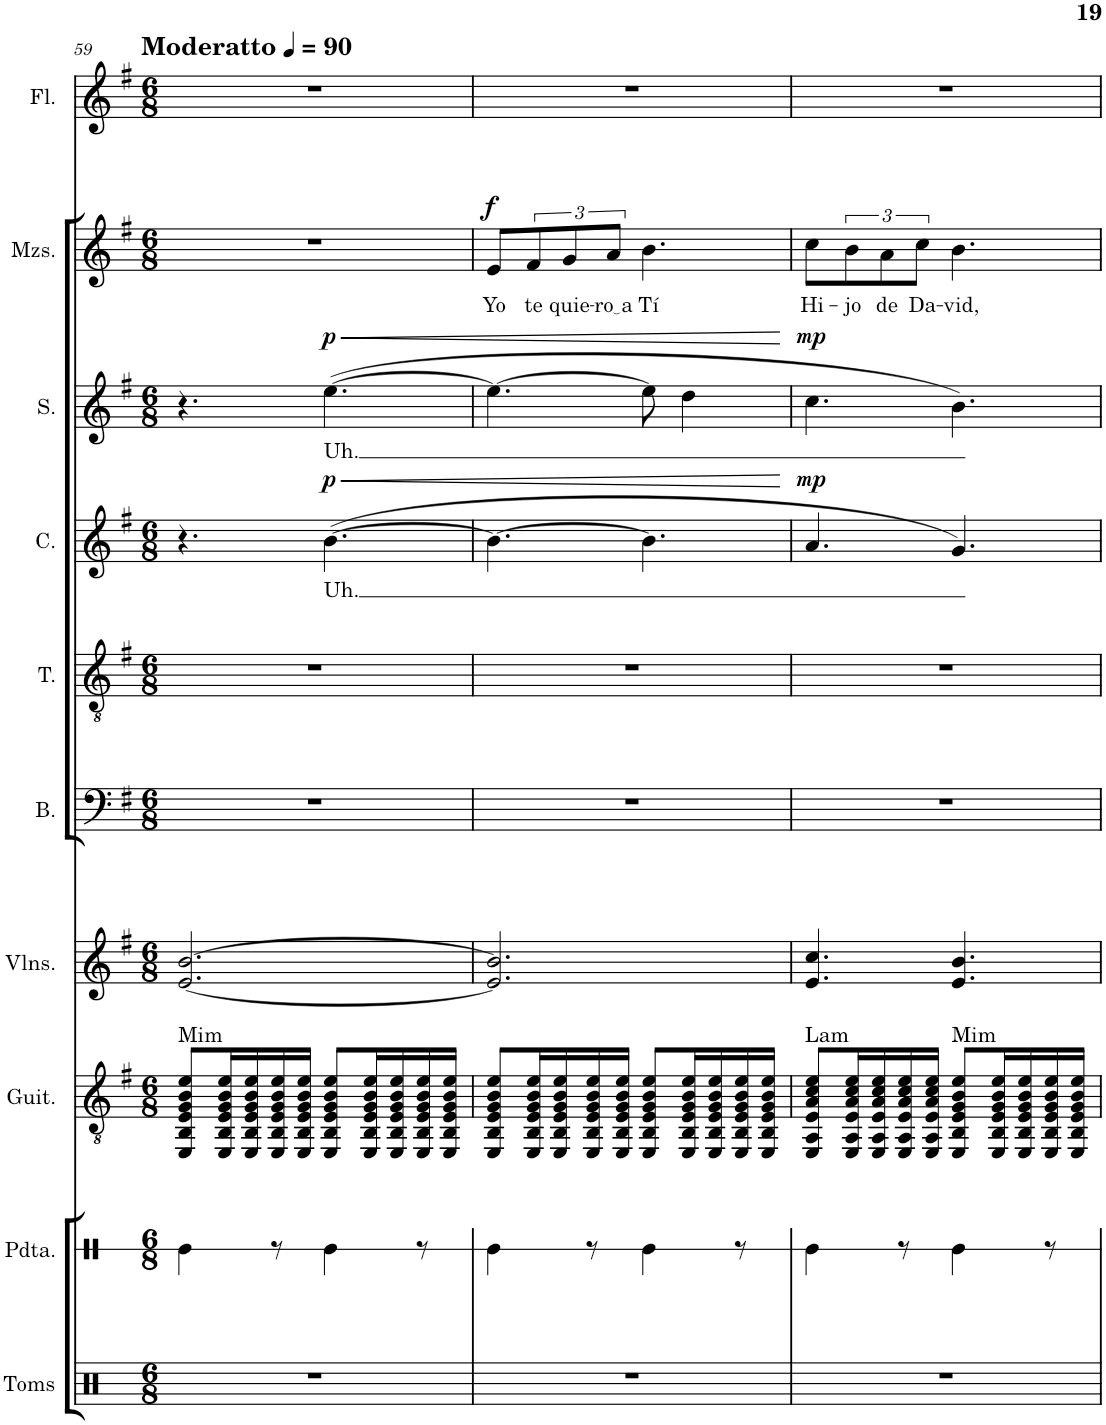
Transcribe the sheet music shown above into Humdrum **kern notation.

**kern	**kern	**kern	**harte	**kern	**kern	**kern	**kern	**text	**dynam	**kern	**text	**dynam	**kern	**text	**dynam	**kern
*part10	*part9	*part8	*part8	*part7	*part6	*part5	*part4	*part4	*part4	*part3	*part3	*part3	*part2	*part2	*part2	*part1
*staff10	*staff9	*staff8	*	*staff7	*staff6	*staff5	*staff4	*staff4	*staff4	*staff3	*staff3	*staff3	*staff2	*staff2	*staff2	*staff1
*I"Toms	*I"Pandereta	*I"Guitarra	*	*I"Violines	*I"Bajo	*I"Tenor	*I"Contralto	*	*	*I"Soprano	*	*	*I"Mezzo-soprano	*	*	*I"Flauta
*I'Toms	*I'Pdta.	*I'Guit.	*	*I'Vlns.	*I'B.	*I'T.	*I'C.	*	*	*I'S.	*	*	*I'Mzs.	*	*	*I'Fl.
!!LO:PB:g=z
*clefX	*clefX	*clefGv2	*	*clefG2	*clefF4	*clefGv2	*clefG2	*	*	*clefG2	*	*	*clefG2	*	*	*clefG2
*k[]	*k[]	*k[f#]	*	*k[f#]	*k[f#]	*k[f#]	*k[f#]	*	*	*k[f#]	*	*	*k[f#]	*	*	*k[f#]
*M6/8	*M6/8	*M6/8	*	*M6/8	*M6/8	*M6/8	*M6/8	*	*	*M6/8	*	*	*M6/8	*	*	*M6/8
*MM90	*MM90	*MM90	*	*MM90	*MM90	*MM90	*MM90	*	*	*MM90	*	*	*MM90	*	*	*MM90
=59	=59	=59	=59	=59	=59	=59	=59	=59	=59	=59	=59	=59	=59	=59	=59	=59
!	!	!	!LO:H:kt=Mim	!	!	!	!	!	!	!	!	!	!	!	!	!LO:TX:a:B:t=Moderatto
2.r	4Re\	8EE/ 8BB/ 8E/ 8G/ 8B/ 8e/L	N	[2.e/ [2.b/	2.r	2.r	4.r	.	.	4.r	.	.	2.r	.	.	2.r
.	.	16EE/ 16BB/ 16E/ 16G/ 16B/ 16e/L	.	.	.	.	.	.	.	.	.	.	.	.	.	.
.	.	16EE/ 16BB/ 16E/ 16G/ 16B/ 16e/	.	.	.	.	.	.	.	.	.	.	.	.	.	.
.	8r	16EE/ 16BB/ 16E/ 16G/ 16B/ 16e/	.	.	.	.	.	.	.	.	.	.	.	.	.	.
.	.	16EE/ 16BB/ 16E/ 16G/ 16B/ 16e/JJ	.	.	.	.	.	.	.	.	.	.	.	.	.	.
!	!	!	!	!	!	!	!	!LO:LY:b	!LO:HP:b	!	!LO:LY:b	!LO:HP:b	!	!	!	!
!	!	!	!	!	!	!	!	!	!LO:DY:n=1:a	!	!	!LO:DY:n=1:a	!	!	!	!
.	4Re\	8EE/ 8BB/ 8E/ 8G/ 8B/ 8e/L	.	.	.	.	([4.b\	Uh.	< p	([4.ee\	Uh.	< p	.	.	.	.
.	.	16EE/ 16BB/ 16E/ 16G/ 16B/ 16e/L	.	.	.	.	.	.	.	.	.	.	.	.	.	.
.	.	16EE/ 16BB/ 16E/ 16G/ 16B/ 16e/	.	.	.	.	.	.	.	.	.	.	.	.	.	.
.	8r	16EE/ 16BB/ 16E/ 16G/ 16B/ 16e/	.	.	.	.	.	.	.	.	.	.	.	.	.	.
.	.	16EE/ 16BB/ 16E/ 16G/ 16B/ 16e/JJ	.	.	.	.	.	.	.	.	.	.	.	.	.	.
=60	=60	=60	=60	=60	=60	=60	=60	=60	=60	=60	=60	=60	=60	=60	=60	=60
!	!	!	!	!	!	!	!	!	!	!	!	!	!	!LO:LY:b	!LO:DY:a	!
2.r	4Re\	8EE/ 8BB/ 8E/ 8G/ 8B/ 8e/L	.	2.e/] 2.b/]	2.r	2.r	4.b\_	.	.	4.ee\_	.	.	8e/L	Yo	f	2.r
!	!	!	!	!	!	!	!	!	!	!	!	!	!	!LO:LY:b	!	!
.	.	16EE/ 16BB/ 16E/ 16G/ 16B/ 16e/L	.	.	.	.	.	.	.	.	.	.	12f#/	te	.	.
.	.	16EE/ 16BB/ 16E/ 16G/ 16B/ 16e/	.	.	.	.	.	.	.	.	.	.	.	.	.	.
!	!	!	!	!	!	!	!	!	!	!	!	!	!	!LO:LY:b	!	!
.	.	.	.	.	.	.	.	.	.	.	.	.	12g/	quie-	.	.
.	8r	16EE/ 16BB/ 16E/ 16G/ 16B/ 16e/	.	.	.	.	.	.	.	.	.	.	.	.	.	.
!	!	!	!	!	!	!	!	!	!	!	!	!	!	!LO:LY:b	!	!
.	.	.	.	.	.	.	.	.	.	.	.	.	12a/J	ro a	.	.
.	.	16EE/ 16BB/ 16E/ 16G/ 16B/ 16e/JJ	.	.	.	.	.	.	.	.	.	.	.	.	.	.
!	!	!	!	!	!	!	!	!	!	!	!	!	!	!LO:LY:b	!	!
.	4Re\	8EE/ 8BB/ 8E/ 8G/ 8B/ 8e/L	.	.	.	.	4.b\]	.	.	8ee\]	.	.	4.b\	Tí	.	.
.	.	16EE/ 16BB/ 16E/ 16G/ 16B/ 16e/L	.	.	.	.	.	.	.	4dd\	.	.	.	.	.	.
.	.	16EE/ 16BB/ 16E/ 16G/ 16B/ 16e/	.	.	.	.	.	.	.	.	.	.	.	.	.	.
.	8r	16EE/ 16BB/ 16E/ 16G/ 16B/ 16e/	.	.	.	.	.	.	.	.	.	.	.	.	.	.
.	.	16EE/ 16BB/ 16E/ 16G/ 16B/ 16e/JJ	.	.	.	.	.	.	.	.	.	.	.	.	.	.
.	.	.	.	.	.	.	.	.	[	.	.	[	.	.	.	.
=61	=61	=61	=61	=61	=61	=61	=61	=61	=61	=61	=61	=61	=61	=61	=61	=61
!	!	!	!LO:H:kt=Lam	!	!	!	!	!	!LO:DY:a	!	!	!LO:DY:a	!	!LO:LY:b	!	!
2.r	4Re\	8EE/ 8AA/ 8E/ 8A/ 8c/ 8e/L	N	4.e/ 4.cc/	2.r	2.r	4.a/	.	mp	4.cc\	.	mp	8cc\L	Hi-	.	2.r
!	!	!	!	!	!	!	!	!	!	!	!	!	!	!LO:LY:b	!	!
.	.	16EE/ 16AA/ 16E/ 16A/ 16c/ 16e/L	.	.	.	.	.	.	.	.	.	.	12b\	-jo	.	.
.	.	16EE/ 16AA/ 16E/ 16A/ 16c/ 16e/	.	.	.	.	.	.	.	.	.	.	.	.	.	.
!	!	!	!	!	!	!	!	!	!	!	!	!	!	!LO:LY:b	!	!
.	.	.	.	.	.	.	.	.	.	.	.	.	12a\	de	.	.
.	8r	16EE/ 16AA/ 16E/ 16A/ 16c/ 16e/	.	.	.	.	.	.	.	.	.	.	.	.	.	.
!	!	!	!	!	!	!	!	!	!	!	!	!	!	!LO:LY:b	!	!
.	.	.	.	.	.	.	.	.	.	.	.	.	12cc\J	Da-	.	.
.	.	16EE/ 16AA/ 16E/ 16A/ 16c/ 16e/JJ	.	.	.	.	.	.	.	.	.	.	.	.	.	.
!	!	!	!LO:H:kt=Mim	!	!	!	!	!	!	!	!	!	!	!LO:LY:b	!	!
.	4Re\	8EE/ 8BB/ 8E/ 8G/ 8B/ 8e/L	N	4.e/ 4.b/	.	.	4.g/)	.	.	4.b\)	.	.	4.b\	-vid,	.	.
.	.	16EE/ 16BB/ 16E/ 16G/ 16B/ 16e/L	.	.	.	.	.	.	.	.	.	.	.	.	.	.
.	.	16EE/ 16BB/ 16E/ 16G/ 16B/ 16e/	.	.	.	.	.	.	.	.	.	.	.	.	.	.
.	8r	16EE/ 16BB/ 16E/ 16G/ 16B/ 16e/	.	.	.	.	.	.	.	.	.	.	.	.	.	.
.	.	16EE/ 16BB/ 16E/ 16G/ 16B/ 16e/JJ	.	.	.	.	.	.	.	.	.	.	.	.	.	.
=	=	=	=	=	=	=	=	=	=	=	=	=	=	=	=	=
*-	*-	*-	*-	*-	*-	*-	*-	*-	*-	*-	*-	*-	*-	*-	*-	*-
